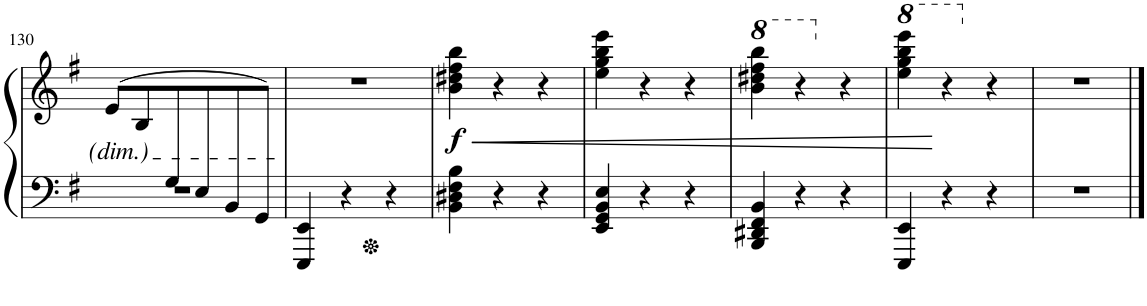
**kern	**kern	**dynam
*part1	*part1	*part1
*staff2	*staff1	*staff1/2
*I"Piano	*	*
*I'Pno.	*	*
!!LO:PB:g=z
*clefF4	*clefG2	*
*k[f#]	*k[f#]	*
*M3/4	*M3/4	*
=130	=130	=130
*^	*	*
4ryy	2.r	(8e/L	.
.	.	8B/	.
8G/	.	2ryy	.
8E/	.	.	.
8BB/	.	.	.
8GG/J)	.	.	.
*v	*v	*	*
=131	=131	=131
4EEE/ 4EE/	2.r	.
4r	.	.
4r	.	.
=132	=132	=132
!	!	!LO:HP:b
!	!	!LO:DY:n=1:b
4BB\ 4D#X\ 4F#\ 4B\	4b\ 4dd#X\ 4ff#\ 4bb\	< f
4r	4r	.
4r	4r	.
=133	=133	=133
4EE/ 4GG/ 4BB/ 4E/	4ee\ 4gg\ 4bb\ 4eee\	.
4r	4r	.
4r	4r	.
=134	=134	=134
*	*8va	*
4BBB/ 4DD#X/ 4FF#/ 4BB/	4bb\ 4ddd#X\ 4fff#\ 4bbb\	.
4r	4r	.
*	*X8va	*
4r	4r	.
=135	=135	=135
*	*8va	*
4EEE/ 4EE/	4eee\ 4ggg\ 4bbb\ 4eeee\	.
4r	4r	[
*	*X8va	*
4r	4r	.
=136	=136	=136
2.r	2.r	.
==	==	==
*-	*-	*-
